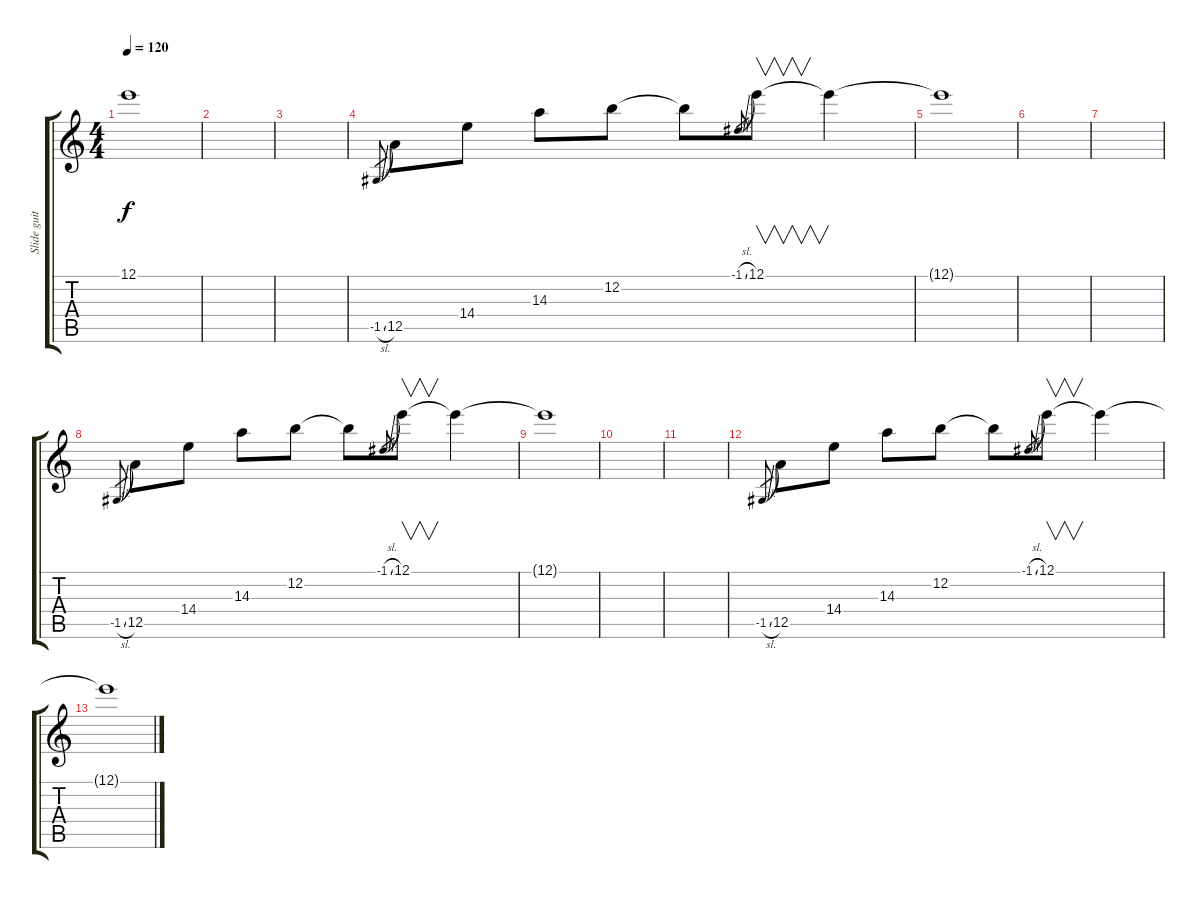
\track ("Slide guit" "Slide guit") {instrument overdrivenguitar}
\staff {score tabs}
\tuning (E4 B3 G3 D3 A2 E2) {hide}
\ts (4 4)
\tempo 120
\clef g2
\ks c
12.1{t}.1{dy f} |
|
|
-1.5{sl}.8{gr} 12.5.8 14.4.8 14.3.8 12.2.8 12.2{t}.8 -1.1{sl}.8{gr} 12.1.8{v} 12.1{t}.4 |
12.1{t}.1 |
|
|
-1.5{sl}.8{gr} 12.5.8 14.4.8 14.3.8 12.2.8 12.2{t}.8 -1.1{sl}.8{gr} 12.1.8{v} 12.1{t}.4 |
12.1{t}.1 |
|
|
-1.5{sl}.8{gr} 12.5.8 14.4.8 14.3.8 12.2.8 12.2{t}.8 -1.1{sl}.8{gr} 12.1.8{v} 12.1{t}.4 |
12.1{t}.1
